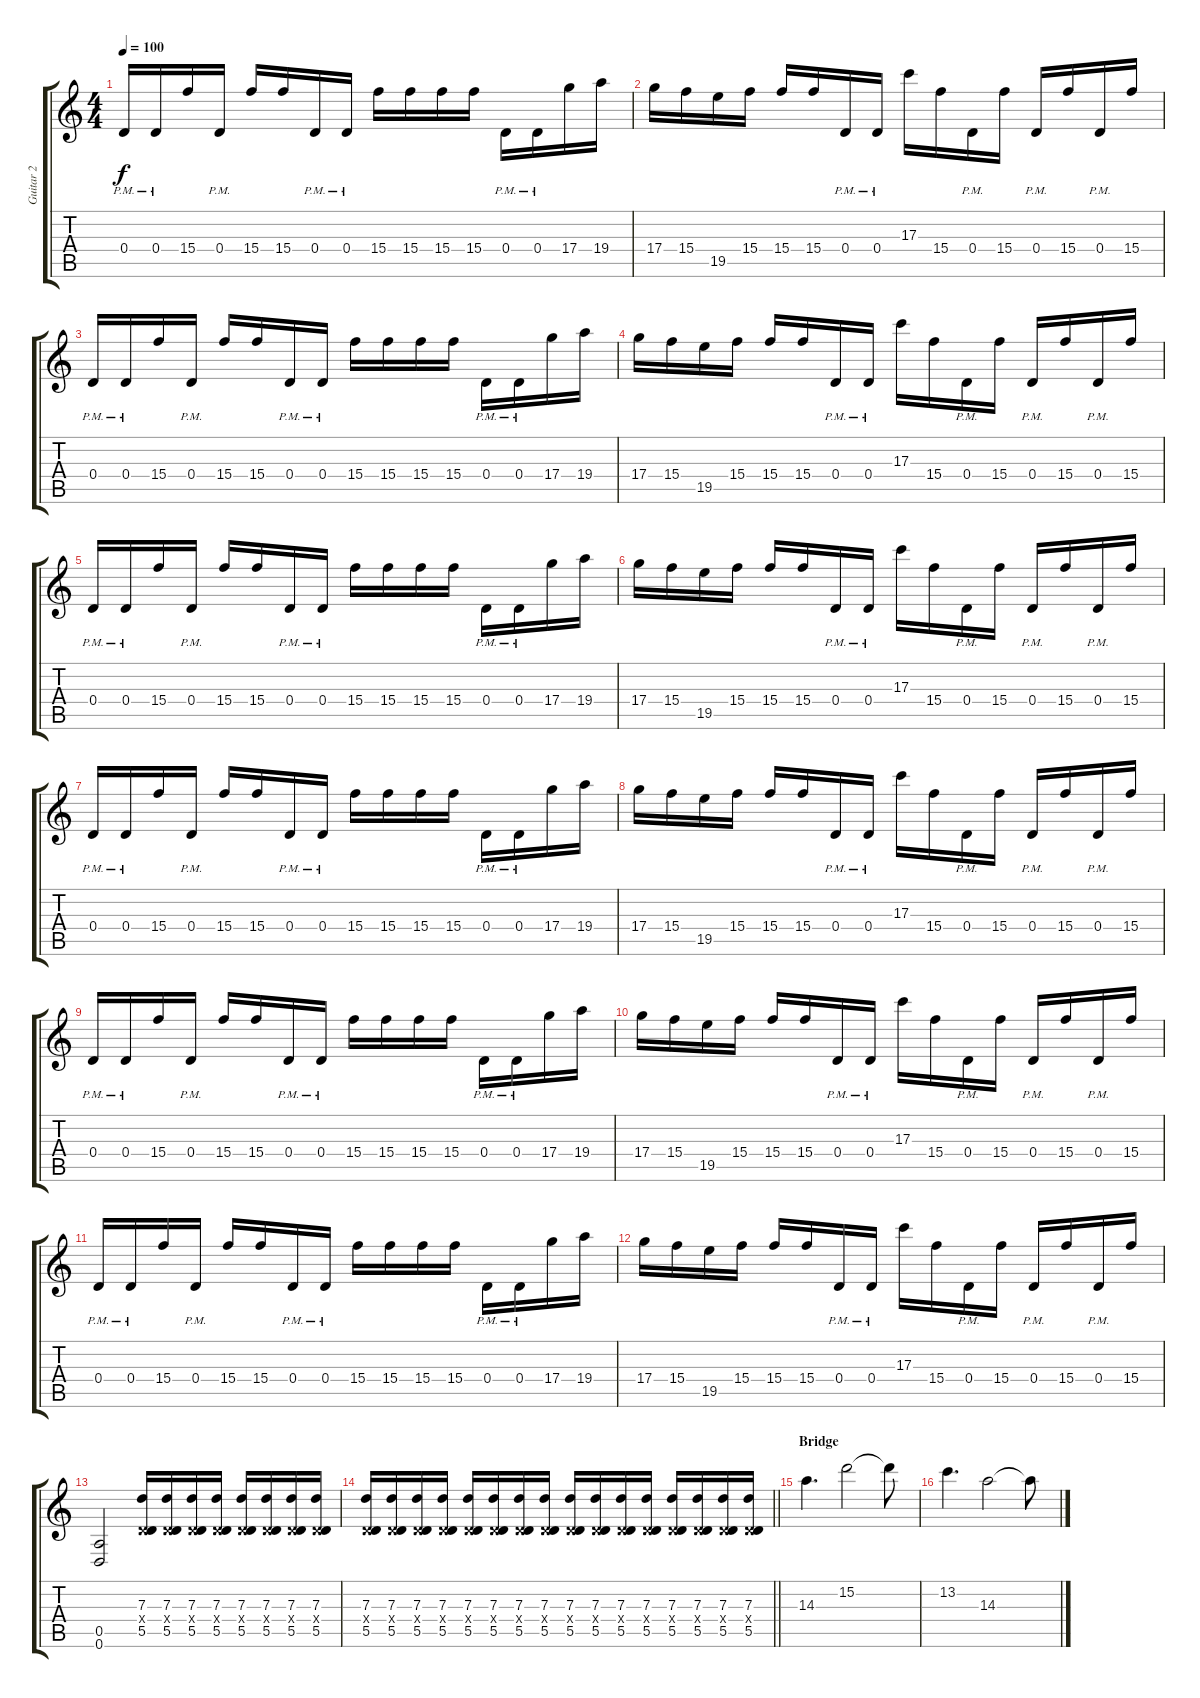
\track ("Guitar 2" "Guitar 2") {instrument distortionguitar}
\staff {score tabs}
\tuning (E4 B3 G3 D3 A2 D2) {hide}
\ts (4 4)
\tempo 100
\clef g2
\ks c
0.4{pm}.16{dy f} 0.4{pm}.16 15.4.16 0.4{pm}.16 15.4.16 15.4.16 0.4{pm}.16 0.4{pm}.16 15.4.16 15.4.16 15.4.16 15.4.16 0.4{pm}.16 0.4{pm}.16 17.4.16 19.4.16 |
17.4.16 15.4.16 19.5.16 15.4.16 15.4.16 15.4.16 0.4{pm}.16 0.4{pm}.16 17.3.16 15.4.16 0.4{pm}.16 15.4.16 0.4{pm}.16 15.4.16 0.4{pm}.16 15.4.16 |
0.4{pm}.16 0.4{pm}.16 15.4.16 0.4{pm}.16 15.4.16 15.4.16 0.4{pm}.16 0.4{pm}.16 15.4.16 15.4.16 15.4.16 15.4.16 0.4{pm}.16 0.4{pm}.16 17.4.16 19.4.16 |
17.4.16 15.4.16 19.5.16 15.4.16 15.4.16 15.4.16 0.4{pm}.16 0.4{pm}.16 17.3.16 15.4.16 0.4{pm}.16 15.4.16 0.4{pm}.16 15.4.16 0.4{pm}.16 15.4.16 |
0.4{pm}.16 0.4{pm}.16 15.4.16 0.4{pm}.16 15.4.16 15.4.16 0.4{pm}.16 0.4{pm}.16 15.4.16 15.4.16 15.4.16 15.4.16 0.4{pm}.16 0.4{pm}.16 17.4.16 19.4.16 |
17.4.16 15.4.16 19.5.16 15.4.16 15.4.16 15.4.16 0.4{pm}.16 0.4{pm}.16 17.3.16 15.4.16 0.4{pm}.16 15.4.16 0.4{pm}.16 15.4.16 0.4{pm}.16 15.4.16 |
0.4{pm}.16 0.4{pm}.16 15.4.16 0.4{pm}.16 15.4.16 15.4.16 0.4{pm}.16 0.4{pm}.16 15.4.16 15.4.16 15.4.16 15.4.16 0.4{pm}.16 0.4{pm}.16 17.4.16 19.4.16 |
17.4.16 15.4.16 19.5.16 15.4.16 15.4.16 15.4.16 0.4{pm}.16 0.4{pm}.16 17.3.16 15.4.16 0.4{pm}.16 15.4.16 0.4{pm}.16 15.4.16 0.4{pm}.16 15.4.16 |
0.4{pm}.16 0.4{pm}.16 15.4.16 0.4{pm}.16 15.4.16 15.4.16 0.4{pm}.16 0.4{pm}.16 15.4.16 15.4.16 15.4.16 15.4.16 0.4{pm}.16 0.4{pm}.16 17.4.16 19.4.16 |
17.4.16 15.4.16 19.5.16 15.4.16 15.4.16 15.4.16 0.4{pm}.16 0.4{pm}.16 17.3.16 15.4.16 0.4{pm}.16 15.4.16 0.4{pm}.16 15.4.16 0.4{pm}.16 15.4.16 |
0.4{pm}.16 0.4{pm}.16 15.4.16 0.4{pm}.16 15.4.16 15.4.16 0.4{pm}.16 0.4{pm}.16 15.4.16 15.4.16 15.4.16 15.4.16 0.4{pm}.16 0.4{pm}.16 17.4.16 19.4.16 |
17.4.16 15.4.16 19.5.16 15.4.16 15.4.16 15.4.16 0.4{pm}.16 0.4{pm}.16 17.3.16 15.4.16 0.4{pm}.16 15.4.16 0.4{pm}.16 15.4.16 0.4{pm}.16 15.4.16 |
(0.5 0.6).2{balance 8} (7.3 0.4{x} 5.5).16{volume 5} (7.3 0.4{x} 5.5).16 (7.3 0.4{x} 5.5).16 (7.3 0.4{x} 5.5).16 (7.3 0.4{x} 5.5).16{volume 13} (7.3 0.4{x} 5.5).16 (7.3 0.4{x} 5.5).16 (7.3 0.4{x} 5.5).16 |
\barLineRight lightlight
(7.3 0.4{x} 5.5).16 (7.3 0.4{x} 5.5).16 (7.3 0.4{x} 5.5).16 (7.3 0.4{x} 5.5).16 (7.3 0.4{x} 5.5).16 (7.3 0.4{x} 5.5).16 (7.3 0.4{x} 5.5).16 (7.3 0.4{x} 5.5).16 (7.3 0.4{x} 5.5).16 (7.3 0.4{x} 5.5).16 (7.3 0.4{x} 5.5).16 (7.3 0.4{x} 5.5).16 (7.3 0.4{x} 5.5).16 (7.3 0.4{x} 5.5).16 (7.3 0.4{x} 5.5).16 (7.3 0.4{x} 5.5).16 |
\section ("" "Bridge")
14.3.4{d} 15.2.2 15.2{t}.8 |
13.2.4{d} 14.3.2 14.3{t}.8
